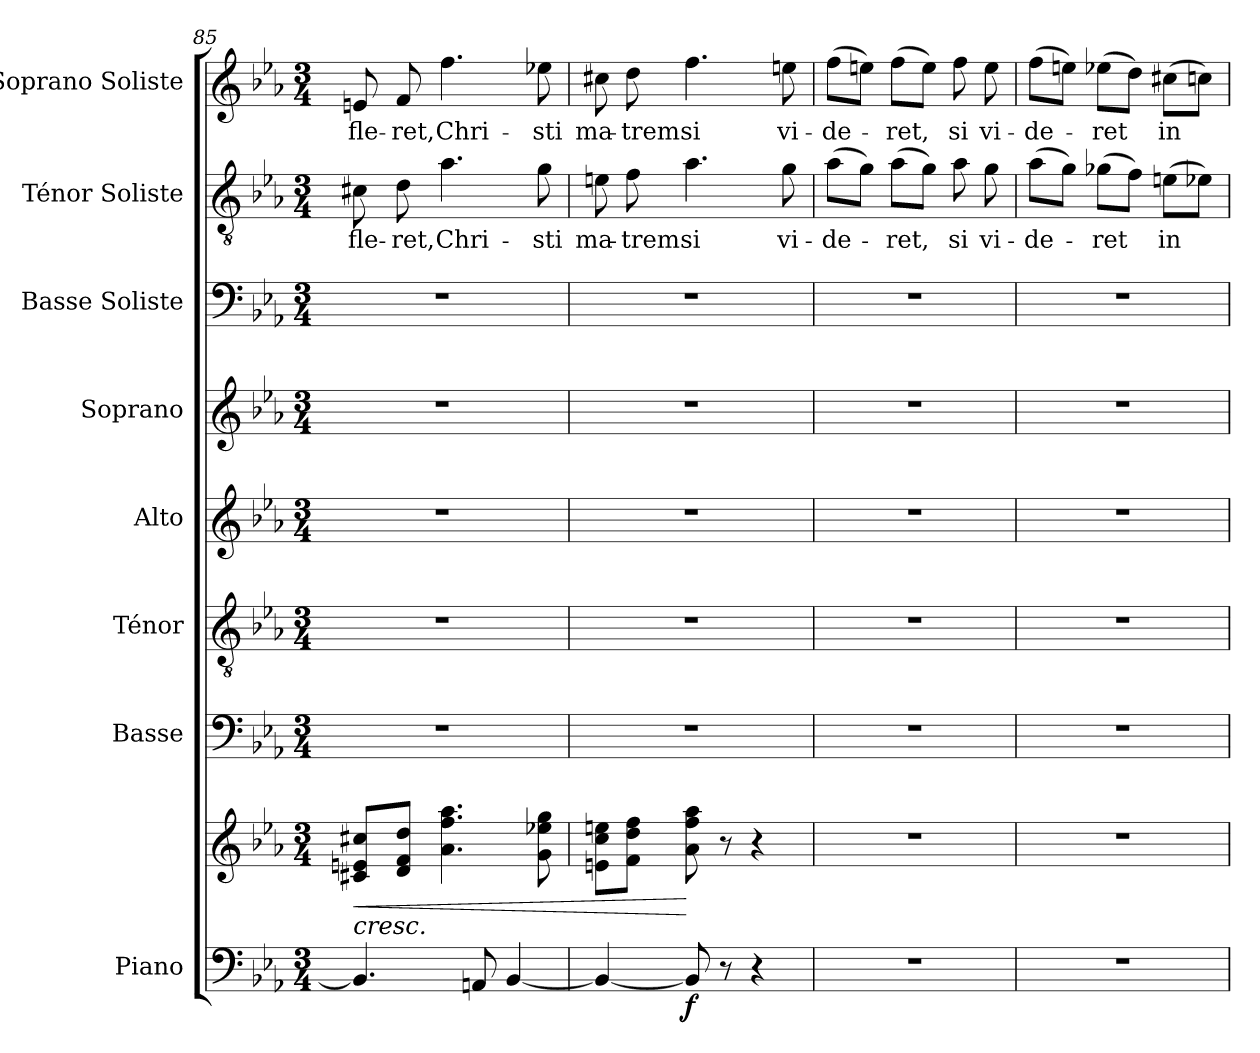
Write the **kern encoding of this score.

**kern	**kern	**dynam	**kern	**kern	**kern	**kern	**kern	**kern	**text	**kern	**text
*part8	*part8	*part8	*part7	*part6	*part5	*part4	*part3	*part2	*part2	*part1	*part1
*staff9	*staff8	*staff8/9	*staff7	*staff6	*staff5	*staff4	*staff3	*staff2	*staff2	*staff1	*staff1
*I"Piano	*	*	*I"Basse	*I"Ténor	*I"Alto	*I"Soprano	*I"Basse Soliste	*I"Ténor Soliste	*	*I"Soprano Soliste	*
*I'Pno.	*	*	*I'B.	*I'T.	*I'Alt.	*I'So.	*	*	*	*	*
!!LO:PB:g=z
*clefF4	*clefG2	*	*clefF4	*clefGv2	*clefG2	*clefG2	*clefF4	*clefGv2	*	*clefG2	*
*k[b-e-a-]	*k[b-e-a-]	*	*k[b-e-a-]	*k[b-e-a-]	*k[b-e-a-]	*k[b-e-a-]	*k[b-e-a-]	*k[b-e-a-]	*	*k[b-e-a-]	*
*M3/4	*M3/4	*	*M3/4	*M3/4	*M3/4	*M3/4	*M3/4	*M3/4	*	*M3/4	*
=85	=85	=85	=85	=85	=85	=85	=85	=85	=85	=85	=85
!LO:TX:a:i:t=cresc.	!	!	!	!	!	!	!	!	!	!	!
!	!	!LO:HP:b	!	!	!	!	!	!	!LO:LY:b	!	!LO:LY:b
4.BB-/]	8c#X/ 8en/ 8cc#X/L	<	2.r	2.r	2.r	2.r	2.r	8c#X\	fle-	8en/	fle-
!	!	!	!	!	!	!	!	!	!LO:LY:b	!	!LO:LY:b
.	8d/ 8f/ 8dd/J	.	.	.	.	.	.	8d\	-ret,	8f/	-ret,
!	!	!	!	!	!	!	!	!	!LO:LY:b	!	!LO:LY:b
.	4.a-\ 4.ff\ 4.aa-\	.	.	.	.	.	.	4.a-\	Chri-	4.ff\	Chri-
8AAn/	.	.	.	.	.	.	.	.	.	.	.
[4BB-/	.	.	.	.	.	.	.	.	.	.	.
!	!	!	!	!	!	!	!	!	!LO:LY:b	!	!LO:LY:b
.	8g\ 8ee-X\ 8gg\	.	.	.	.	.	.	8g\	-sti	8ee-X\	-sti
=86	=86	=86	=86	=86	=86	=86	=86	=86	=86	=86	=86
!	!	!	!	!	!	!	!	!	!LO:LY:b	!	!LO:LY:b
4BB-/_	8en\ 8cc\ 8een\L	.	2.r	2.r	2.r	2.r	2.r	8en\	ma-	8cc#X\	ma-
!	!	!	!	!	!	!	!	!	!LO:LY:b	!	!LO:LY:b
.	8f\ 8dd\ 8ff\J	.	.	.	.	.	.	8f\	-trem	8dd\	-trem
!	!	!LO:DY:n=1:b=2	!	!	!	!	!	!	!LO:LY:b	!	!LO:LY:b
8BB-/]	8a-\ 8ff\ 8aa-\	[ f	.	.	.	.	.	4.a-\	si	4.ff\	si
8r	8r	.	.	.	.	.	.	.	.	.	.
4r	4r	.	.	.	.	.	.	.	.	.	.
!	!	!	!	!	!	!	!	!	!LO:LY:b	!	!LO:LY:b
.	.	.	.	.	.	.	.	8g\	vi-	8een\	vi-
=87	=87	=87	=87	=87	=87	=87	=87	=87	=87	=87	=87
!	!	!	!	!	!	!	!	!	!LO:LY:b	!	!LO:LY:b
2.r	2.r	.	2.r	2.r	2.r	2.r	2.r	(8a-\L	-de-	(8ff\L	-de-
.	.	.	.	.	.	.	.	8g\J)	.	8een\J)	.
!	!	!	!	!	!	!	!	!	!LO:LY:b	!	!LO:LY:b
.	.	.	.	.	.	.	.	(8a-\L	-ret,	(8ff\L	-ret,
.	.	.	.	.	.	.	.	8g\J)	.	8ee\J)	.
!	!	!	!	!	!	!	!	!	!LO:LY:b	!	!LO:LY:b
.	.	.	.	.	.	.	.	8a-\	si	8ff\	si
!	!	!	!	!	!	!	!	!	!LO:LY:b	!	!LO:LY:b
.	.	.	.	.	.	.	.	8g\	vi-	8ee\	vi-
=88	=88	=88	=88	=88	=88	=88	=88	=88	=88	=88	=88
!	!	!	!	!	!	!	!	!	!LO:LY:b	!	!LO:LY:b
2.r	2.r	.	2.r	2.r	2.r	2.r	2.r	(8a-\L	-de-	(8ff\L	-de-
.	.	.	.	.	.	.	.	8g\J)	.	8een\J)	.
!	!	!	!	!	!	!	!	!	!LO:LY:b	!	!LO:LY:b
.	.	.	.	.	.	.	.	(8g-X\L	-ret	(8ee-X\L	-ret
.	.	.	.	.	.	.	.	8f\J)	.	8dd\J)	.
!	!	!	!	!	!	!	!	!	!LO:LY:b	!	!LO:LY:b
.	.	.	.	.	.	.	.	(8en\L	in	(8cc#X\L	in
.	.	.	.	.	.	.	.	8e-X\J)	.	8ccn\J)	.
=	=	=	=	=	=	=	=	=	=	=	=
*-	*-	*-	*-	*-	*-	*-	*-	*-	*-	*-	*-
